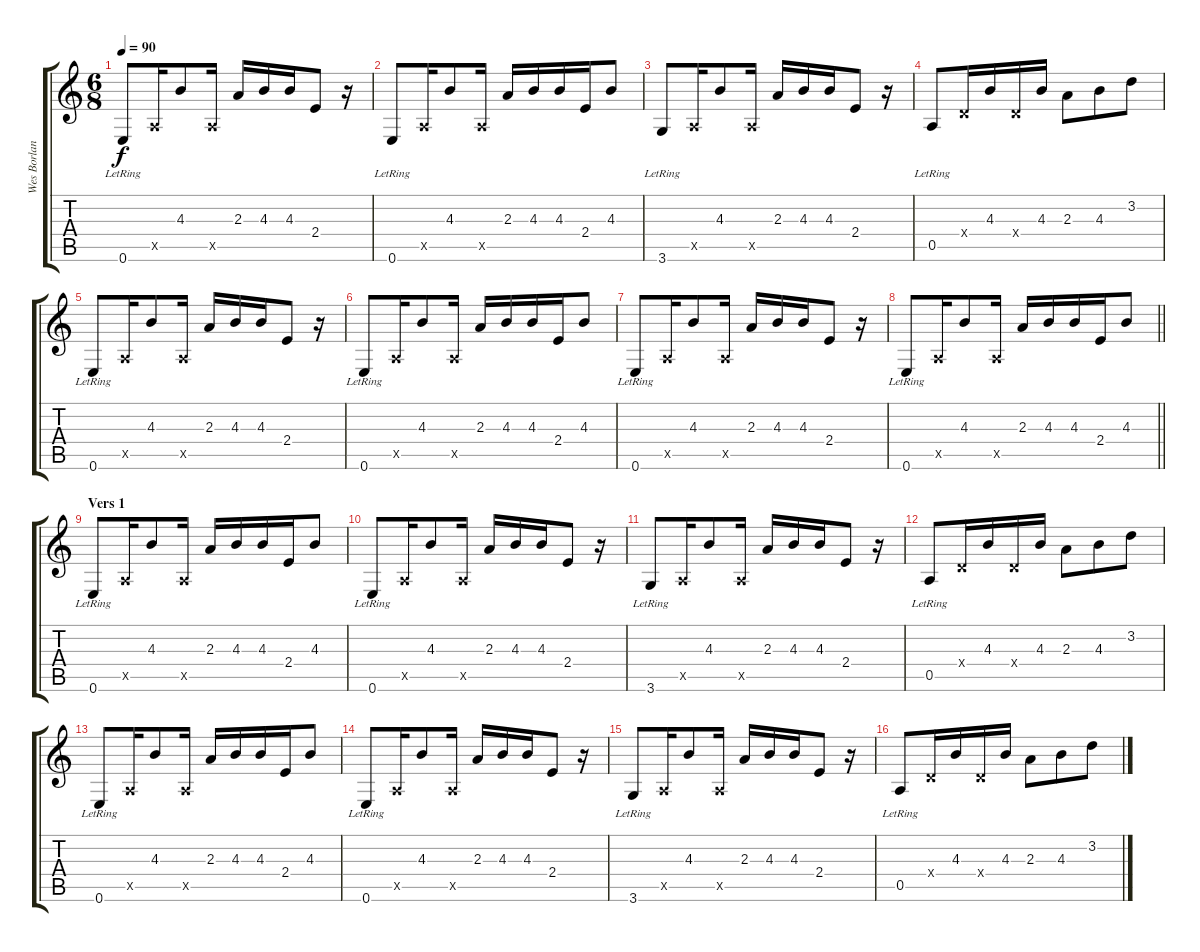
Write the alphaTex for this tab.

\track ("Wes Borland" "Wes Borlan") {instrument electricguitarjazz}
\staff {score tabs}
\tuning (E4 B3 G3 D3 A2 E2) {hide}
\ts (6 8)
\tempo 90
\clef g2
\ks c
0.6{lr}.8{dy f} 0.5{x}.16 4.3.8 0.5{x}.16 2.3.16 4.3.16 4.3.16 2.4.8 r.16 |
0.6{lr}.8 0.5{x}.16 4.3.8 0.5{x}.16 2.3.16 4.3.16 4.3.16 2.4.16 4.3.8 |
3.6{lr}.8 0.5{x}.16 4.3.8 0.5{x}.16 2.3.16 4.3.16 4.3.16 2.4.8 r.16 |
0.5{lr}.8 0.4{x}.16 4.3.16 0.4{x}.16 4.3.16 2.3.8 4.3.8 3.2.8 |
0.6{lr}.8 0.5{x}.16 4.3.8 0.5{x}.16 2.3.16 4.3.16 4.3.16 2.4.8 r.16 |
0.6{lr}.8 0.5{x}.16 4.3.8 0.5{x}.16 2.3.16 4.3.16 4.3.16 2.4.16 4.3.8 |
0.6{lr}.8 0.5{x}.16 4.3.8 0.5{x}.16 2.3.16 4.3.16 4.3.16 2.4.8 r.16 |
\barLineRight lightlight
0.6{lr}.8 0.5{x}.16 4.3.8 0.5{x}.16 2.3.16 4.3.16 4.3.16 2.4.16 4.3.8 |
\section ("" "Vers 1")
0.6{lr}.8 0.5{x}.16 4.3.8 0.5{x}.16 2.3.16 4.3.16 4.3.16 2.4.16 4.3.8 |
0.6{lr}.8 0.5{x}.16 4.3.8 0.5{x}.16 2.3.16 4.3.16 4.3.16 2.4.8 r.16 |
3.6{lr}.8 0.5{x}.16 4.3.8 0.5{x}.16 2.3.16 4.3.16 4.3.16 2.4.8 r.16 |
0.5{lr}.8 0.4{x}.16 4.3.16 0.4{x}.16 4.3.16 2.3.8 4.3.8 3.2.8 |
0.6{lr}.8 0.5{x}.16 4.3.8 0.5{x}.16 2.3.16 4.3.16 4.3.16 2.4.16 4.3.8 |
0.6{lr}.8 0.5{x}.16 4.3.8 0.5{x}.16 2.3.16 4.3.16 4.3.16 2.4.8 r.16 |
3.6{lr}.8 0.5{x}.16 4.3.8 0.5{x}.16 2.3.16 4.3.16 4.3.16 2.4.8 r.16 |
0.5{lr}.8 0.4{x}.16 4.3.16 0.4{x}.16 4.3.16 2.3.8 4.3.8 3.2.8
